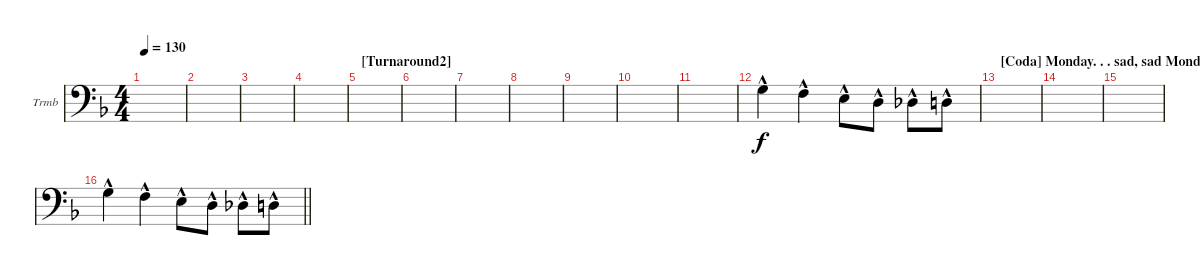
\defaultSystemsLayout 4
\bracketExtendMode groupsimilarinstruments
\firstSystemTrackNameOrientation horizontal
\otherSystemsTrackNameOrientation horizontal
\track ("Trombone" "Trmb") {instrument synthbass1}
\staff {score}
\tuning (C3 G2 D2 A1 E1 B0 Gb0)
\ts (4 4)
\tempo 130
\clef f4
\scale
0.333333
\ks dminor
|
\scale
0.333333 |
\scale
0.333333 |
\scale
0.333333 |
\section ("" "[Turnaround2] ")
\scale
0.333333 |
\scale
0.333333 |
\scale
0.333333 |
\scale
0.333333 |
\scale
0.333333 |
\scale
0.333333 |
\scale
0.333333 |
\scale
0.333333 10.4{hac}.4 8.4{hac}.4 7.4{hac}.8 10.5{hac}.8 4.4{hac}.8 0.3{hac}.8 |
\section ("" "[Coda] Monday. . . sad, sad Monday")
\scale
0.333333 |
\scale
0.333333 |
\scale
0.333333 |
\scale
0.333333
\barLineRight lightlight
10.4{hac}.4 8.4{hac}.4 7.4{hac}.8 10.5{hac}.8 4.4{hac}.8 0.3{hac}.8
